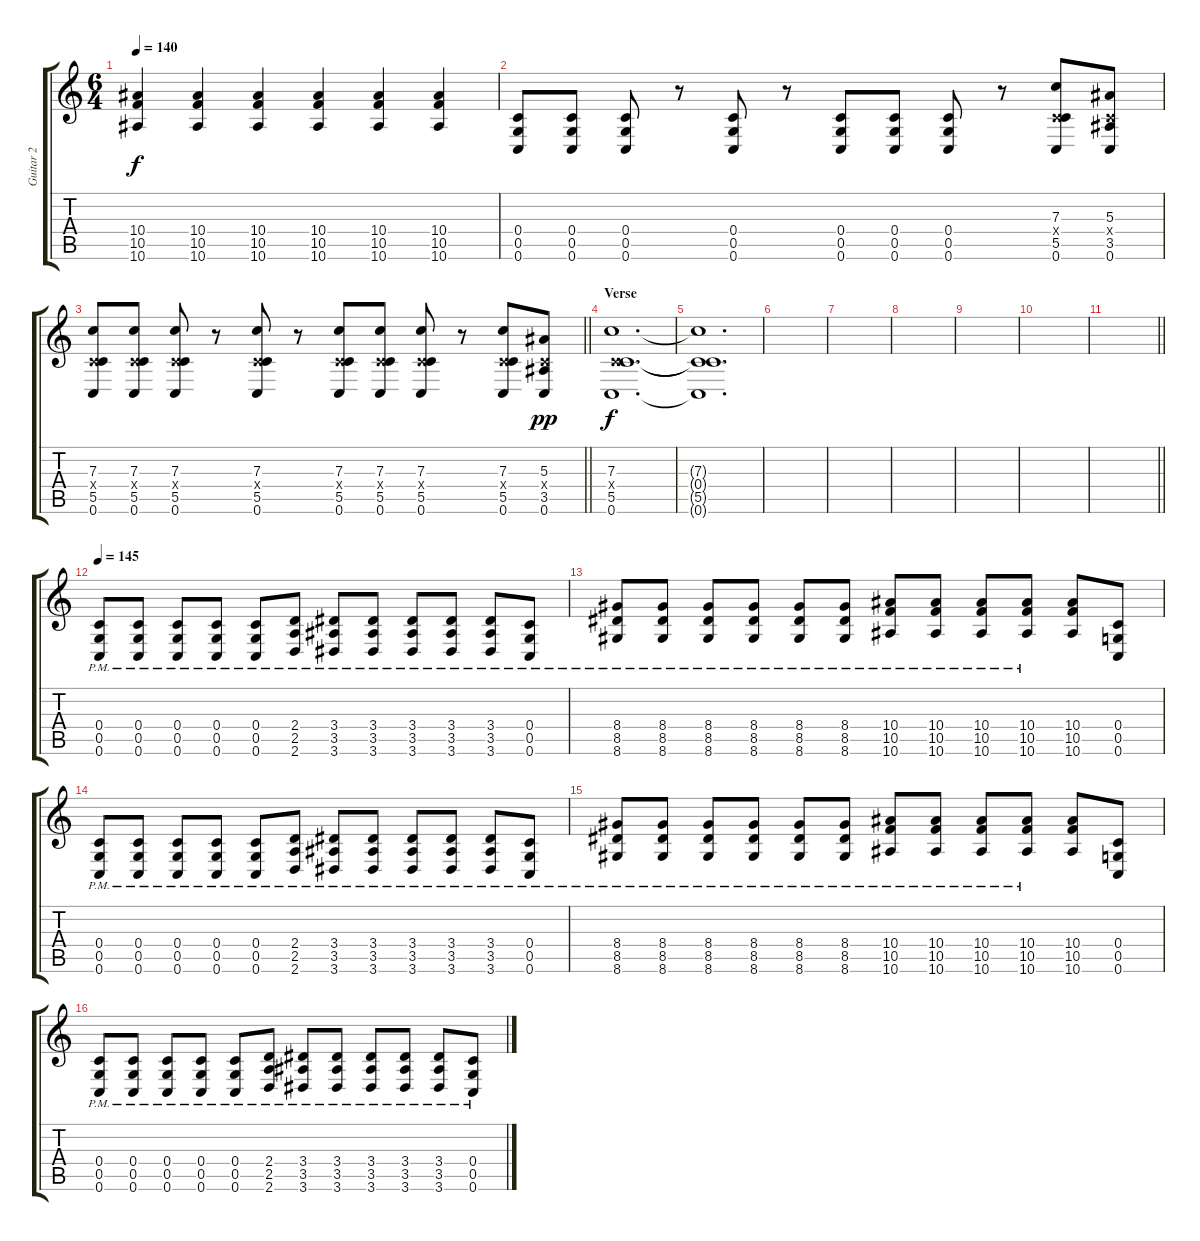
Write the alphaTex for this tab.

\track ("Guitar 2" "Guitar 2") {instrument distortionguitar}
\staff {score tabs}
\tuning (D4 A3 F3 C3 G2 C2) {hide}
\ts (6 4)
\tempo 140
\clef g2
\ks c
(10.4 10.5 10.6).4{dy f} (10.4 10.5 10.6).4 (10.4 10.5 10.6).4 (10.4 10.5 10.6).4 (10.4 10.5 10.6).4 (10.4 10.5 10.6).4 |
(0.4 0.5 0.6).8 (0.4 0.5 0.6).8 (0.4 0.5 0.6).8 r.8 (0.4 0.5 0.6).8 r.8 (0.4 0.5 0.6).8 (0.4 0.5 0.6).8 (0.4 0.5 0.6).8 r.8 (7.3 0.4{x} 5.5 0.6).8 (5.3 0.4{x} 3.5 0.6).8 |
\barLineRight lightlight
(7.3 0.4{x} 5.5 0.6).8 (7.3 0.4{x} 5.5 0.6).8 (7.3 0.4{x} 5.5 0.6).8 r.8 (7.3 0.4{x} 5.5 0.6).8 r.8 (7.3 0.4{x} 5.5 0.6).8 (7.3 0.4{x} 5.5 0.6).8 (7.3 0.4{x} 5.5 0.6).8 r.8 (7.3 0.4{x} 5.5 0.6).8 (5.3 0.4{x} 3.5 0.6).8{dy pp} |
\section ("" "Verse")
(7.3 0.4{x} 5.5 0.6).1{d dy f} |
(7.3{t} 0.4{t} 5.5{t} 0.6{t}).1{d} |
|
|
|
|
|
\barLineRight lightlight
|
\tempo 145
(0.4{pm} 0.5{pm} 0.6{pm}).8{instrument distortionguitar} (0.4{pm} 0.5{pm} 0.6{pm}).8 (0.4{pm} 0.5{pm} 0.6{pm}).8 (0.4{pm} 0.5{pm} 0.6{pm}).8 (0.4{pm} 0.5{pm} 0.6{pm}).8 (2.4{pm} 2.5{pm} 2.6{pm}).8 (3.4{pm} 3.5{pm} 3.6{pm}).8 (3.4{pm} 3.5{pm} 3.6{pm}).8 (3.4{pm} 3.5{pm} 3.6{pm}).8 (3.4{pm} 3.5{pm} 3.6{pm}).8 (3.4{pm} 3.5{pm} 3.6{pm}).8 (0.4{pm} 0.5{pm} 0.6{pm}).8 |
(8.4{pm} 8.5{pm} 8.6{pm}).8 (8.4{pm} 8.5{pm} 8.6{pm}).8 (8.4{pm} 8.5{pm} 8.6{pm}).8 (8.4{pm} 8.5{pm} 8.6{pm}).8 (8.4{pm} 8.5{pm} 8.6{pm}).8 (8.4{pm} 8.5{pm} 8.6{pm}).8 (10.4{pm} 10.5{pm} 10.6{pm}).8 (10.4{pm} 10.5{pm} 10.6{pm}).8 (10.4{pm} 10.5{pm} 10.6{pm}).8 (10.4{pm} 10.5{pm} 10.6{pm}).8 (10.4 10.5 10.6).8 (0.4 0.5 0.6).8 |
(0.4{pm} 0.5{pm} 0.6{pm}).8 (0.4{pm} 0.5{pm} 0.6{pm}).8 (0.4{pm} 0.5{pm} 0.6{pm}).8 (0.4{pm} 0.5{pm} 0.6{pm}).8 (0.4{pm} 0.5{pm} 0.6{pm}).8 (2.4{pm} 2.5{pm} 2.6{pm}).8 (3.4{pm} 3.5{pm} 3.6{pm}).8 (3.4{pm} 3.5{pm} 3.6{pm}).8 (3.4{pm} 3.5{pm} 3.6{pm}).8 (3.4{pm} 3.5{pm} 3.6{pm}).8 (3.4{pm} 3.5{pm} 3.6{pm}).8 (0.4{pm} 0.5{pm} 0.6{pm}).8 |
(8.4{pm} 8.5{pm} 8.6{pm}).8 (8.4{pm} 8.5{pm} 8.6{pm}).8 (8.4{pm} 8.5{pm} 8.6{pm}).8 (8.4{pm} 8.5{pm} 8.6{pm}).8 (8.4{pm} 8.5{pm} 8.6{pm}).8 (8.4{pm} 8.5{pm} 8.6{pm}).8 (10.4{pm} 10.5{pm} 10.6{pm}).8 (10.4{pm} 10.5{pm} 10.6{pm}).8 (10.4{pm} 10.5{pm} 10.6{pm}).8 (10.4{pm} 10.5{pm} 10.6{pm}).8 (10.4 10.5 10.6).8 (0.4 0.5 0.6).8 |
(0.4{pm} 0.5{pm} 0.6{pm}).8 (0.4{pm} 0.5{pm} 0.6{pm}).8 (0.4{pm} 0.5{pm} 0.6{pm}).8 (0.4{pm} 0.5{pm} 0.6{pm}).8 (0.4{pm} 0.5{pm} 0.6{pm}).8 (2.4{pm} 2.5{pm} 2.6{pm}).8 (3.4{pm} 3.5{pm} 3.6{pm}).8 (3.4{pm} 3.5{pm} 3.6{pm}).8 (3.4{pm} 3.5{pm} 3.6{pm}).8 (3.4{pm} 3.5{pm} 3.6{pm}).8 (3.4{pm} 3.5{pm} 3.6{pm}).8 (0.4{pm} 0.5{pm} 0.6{pm}).8
